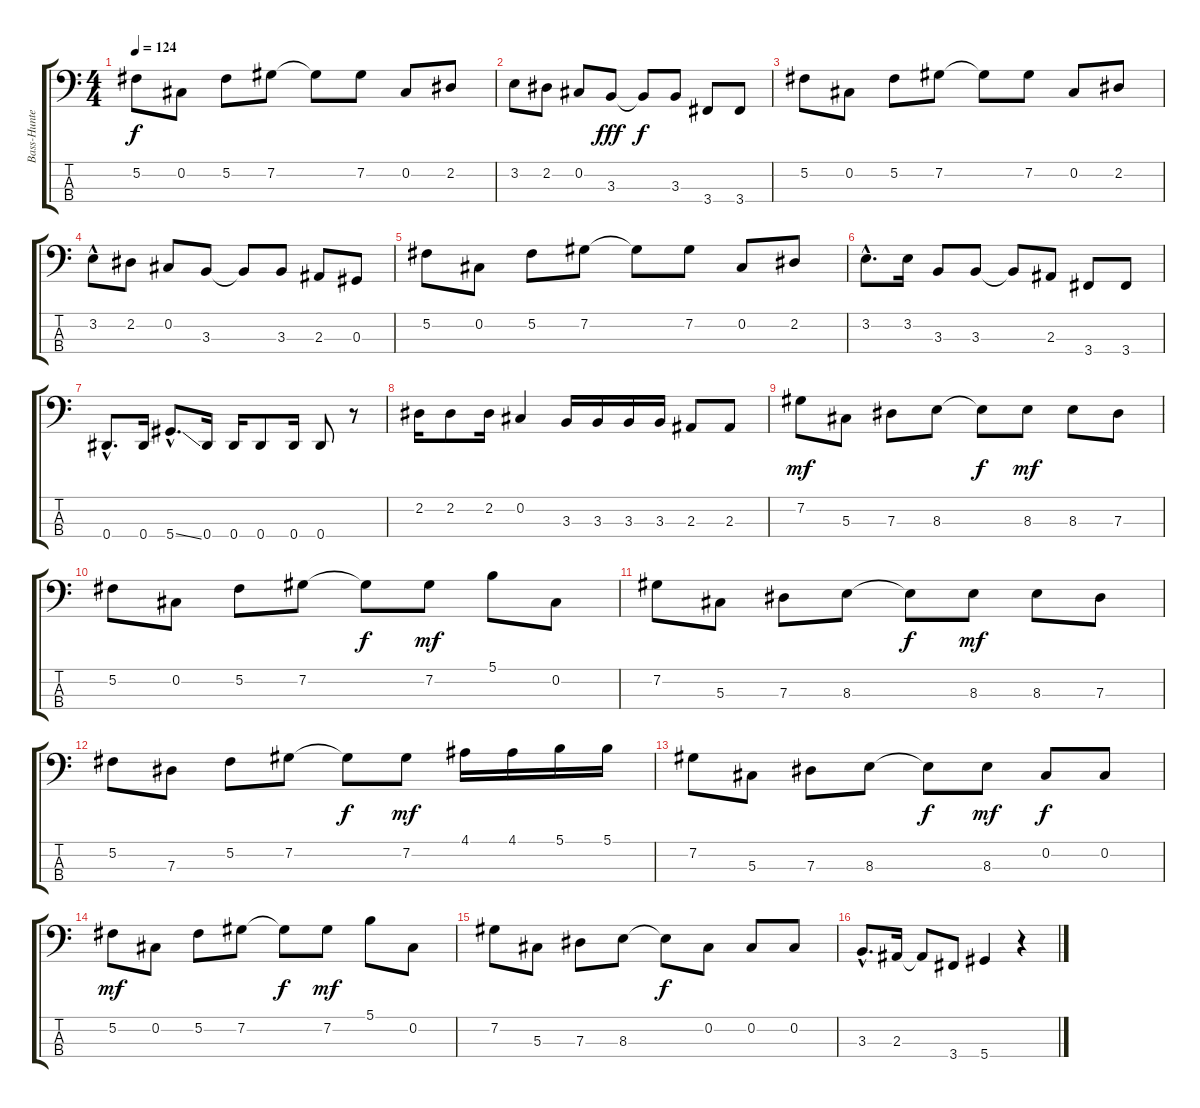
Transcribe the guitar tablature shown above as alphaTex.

\track ("Bass-Hunter" "Bass-Hunte") {instrument electricbassfinger}
\staff {score tabs}
\tuning (Gb2 Db2 Ab1 Eb1) {hide}
\ts (4 4)
\tempo 124
\clef f4
\ks c
5.2.8{dy f} 0.2.8 5.2.8 7.2.8 7.2{t}.8 7.2.8 0.2.8 2.2.8 |
3.2.8 2.2.8 0.2.8 3.3.8{dy fff} 3.3{t}.8{dy f} 3.3.8 3.4.8 3.4.8 |
5.2.8 0.2.8 5.2.8 7.2.8 7.2{t}.8 7.2.8 0.2.8 2.2.8 |
3.2{hac}.8 2.2.8 0.2.8 3.3.8 3.3{t}.8 3.3.8 2.3.8 0.3.8 |
5.2.8 0.2.8 5.2.8 7.2.8 7.2{t}.8 7.2.8 0.2.8 2.2.8 |
3.2{hac}.8{d} 3.2.16 3.3.8 3.3.8 3.3{t}.8 2.3.8 3.4.8 3.4.8 |
0.4{hac}.8{d} 0.4.16 5.4{ss hac}.8{d} 0.4.16 0.4.16 0.4.8 0.4.16 0.4.8 r.8 |
2.2.16 2.2.8 2.2.16 0.2.4 3.3.16 3.3.16 3.3.16 3.3.16 2.3.8 2.3.8 |
7.2.8{dy mf} 5.3.8 7.3.8 8.3.8 8.3{t}.8{dy f} 8.3.8{dy mf} 8.3.8 7.3.8 |
5.2.8 0.2.8 5.2.8 7.2.8 7.2{t}.8{dy f} 7.2.8{dy mf} 5.1.8 0.2.8 |
7.2.8 5.3.8 7.3.8 8.3.8 8.3{t}.8{dy f} 8.3.8{dy mf} 8.3.8 7.3.8 |
5.2.8 7.3.8 5.2.8 7.2.8 7.2{t}.8{dy f} 7.2.8{dy mf} 4.1.16 4.1.16 5.1.16 5.1.16 |
7.2.8 5.3.8 7.3.8 8.3.8 8.3{t}.8{dy f} 8.3.8{dy mf} 0.2.8{dy f} 0.2.8 |
5.2.8{dy mf} 0.2.8 5.2.8 7.2.8 7.2{t}.8{dy f} 7.2.8{dy mf} 5.1.8 0.2.8 |
7.2.8 5.3.8 7.3.8 8.3.8 8.3{t}.8{dy f} 0.2.8 0.2.8 0.2.8 |
3.3{hac}.8{d} 2.3.16 2.3{t}.8 3.4.8 5.4.4 r.4
